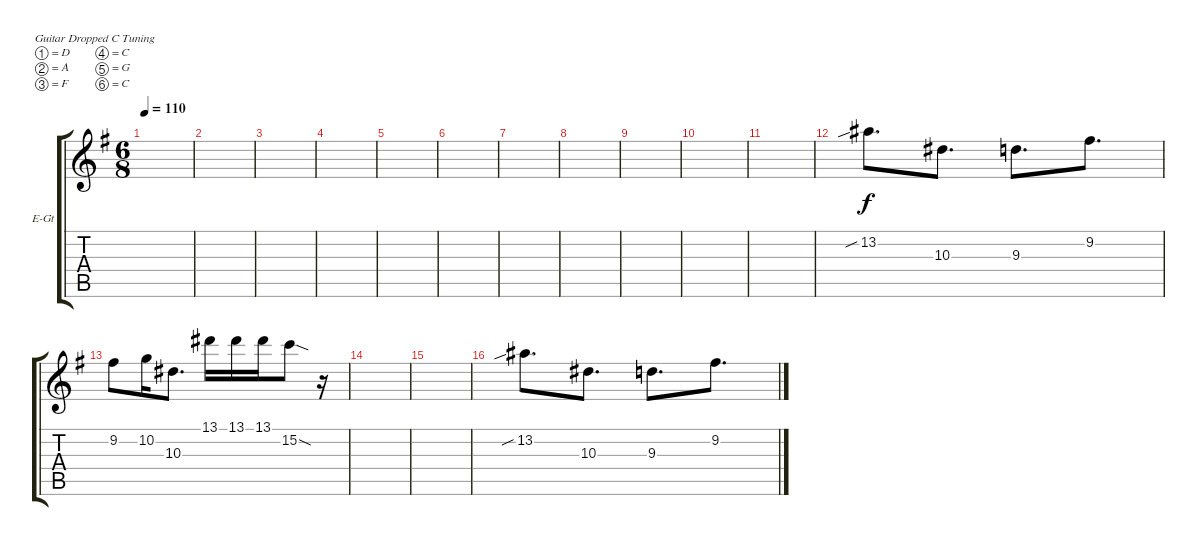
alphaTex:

\bracketExtendMode groupsimilarinstruments
\firstSystemTrackNameOrientation horizontal
\otherSystemsTrackNameOrientation horizontal
\track ("Lead Overdub" "E-Gt") {instrument distortionguitar}
\staff {score tabs}
\tuning (D4 A3 F3 C3 G2 C2)
\ts (6 8)
\tempo 110
\clef g2
\ks eminor
|
|
|
|
|
|
|
|
|
|
|
13.2{sib}.8{d dy f} 10.3.8{d} 9.3.8{d} 9.2.8{d} |
9.2.8 10.2.16 10.3.8{d} 13.1.16 13.1.16 13.1.16 15.2{sod}.8 r.16 |
|
|
13.2{sib}.8{d} 10.3.8{d} 9.3.8{d} 9.2.8{d}
